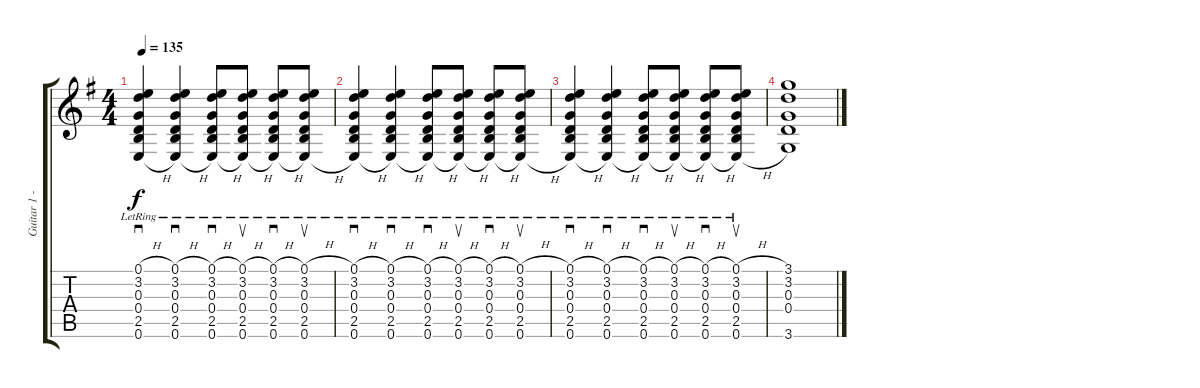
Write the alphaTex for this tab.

\track ("Guitar 1 - Rhythm" "Guitar 1 -") {instrument acousticguitarsteel}
\staff {score tabs}
\tuning (E4 B3 G3 D3 A2 E2) {hide}
\ts (4 4)
\tempo 135
\clef g2
\ks g
(0.1{h lr} 3.2{lr} 0.3{lr} 0.4{lr} 2.5{lr} 0.6{h lr}).4{sd dy f} (0.1{h lr} 3.2{lr} 0.3{lr} 0.4{lr} 2.5{lr} 0.6{h lr}).4{sd} (0.1{h lr} 3.2{lr} 0.3{lr} 0.4{lr} 2.5{lr} 0.6{h lr}).8{sd} (0.1{h lr} 3.2{lr} 0.3{lr} 0.4{lr} 2.5{lr} 0.6{h lr}).8{su} (0.1{h lr} 3.2{lr} 0.3{lr} 0.4{lr} 2.5{lr} 0.6{h lr}).8{sd} (0.1{h lr} 3.2{lr} 0.3{lr} 0.4{lr} 2.5{lr} 0.6{h lr}).8{su} |
(0.1{h lr} 3.2{lr} 0.3{lr} 0.4{lr} 2.5{lr} 0.6{h lr}).4{sd} (0.1{h lr} 3.2{lr} 0.3{lr} 0.4{lr} 2.5{lr} 0.6{h lr}).4{sd} (0.1{h lr} 3.2{lr} 0.3{lr} 0.4{lr} 2.5{lr} 0.6{h lr}).8{sd} (0.1{h lr} 3.2{lr} 0.3{lr} 0.4{lr} 2.5{lr} 0.6{h lr}).8{su} (0.1{h lr} 3.2{lr} 0.3{lr} 0.4{lr} 2.5{lr} 0.6{h lr}).8{sd} (0.1{h lr} 3.2{lr} 0.3{lr} 0.4{lr} 2.5{lr} 0.6{h lr}).8{su} |
(0.1{h lr} 3.2{lr} 0.3{lr} 0.4{lr} 2.5{lr} 0.6{h lr}).4{sd} (0.1{h lr} 3.2{lr} 0.3{lr} 0.4{lr} 2.5{lr} 0.6{h lr}).4{sd} (0.1{h lr} 3.2{lr} 0.3{lr} 0.4{lr} 2.5{lr} 0.6{h lr}).8{sd} (0.1{h lr} 3.2{lr} 0.3{lr} 0.4{lr} 2.5{lr} 0.6{h lr}).8{su} (0.1{h lr} 3.2{lr} 0.3{lr} 0.4{lr} 2.5{lr} 0.6{h lr}).8{sd} (0.1{h lr} 3.2{lr} 0.3{lr} 0.4{lr} 2.5{lr} 0.6{h lr}).8{su} |
(3.1 3.2 0.3 0.4 3.6).1
